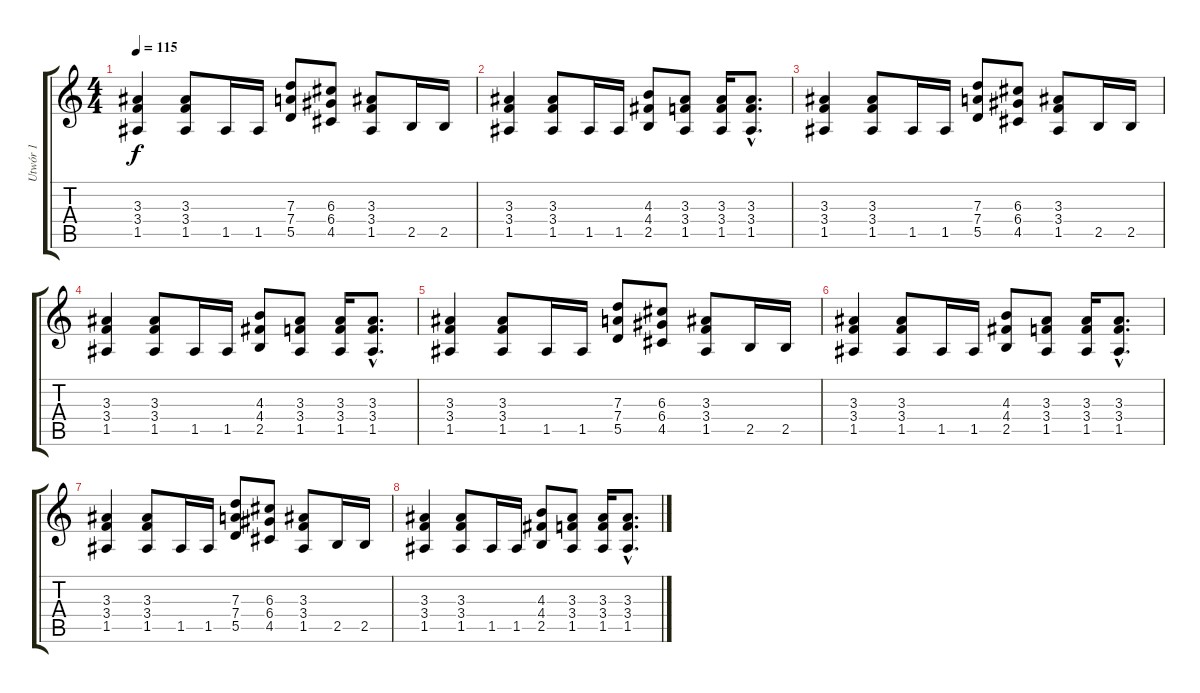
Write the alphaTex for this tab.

\track ("Utwór 1" "Utwór 1") {instrument distortionguitar}
\staff {score tabs}
\tuning (E4 B3 G3 D3 A2 D2) {hide}
\ts (4 4)
\tempo 115
\clef g2
\ks c
(3.3 3.4 1.5).4{dy f} (3.3 3.4 1.5).8 1.5.16 1.5.16 (7.3 7.4 5.5).8 (6.3 6.4 4.5).8 (3.3 3.4 1.5).8 2.5.16 2.5.16 |
(3.3 3.4 1.5).4 (3.3 3.4 1.5).8 1.5.16 1.5.16 (4.3 4.4 2.5).8 (3.3 3.4 1.5).8 (3.3 3.4 1.5).16 (3.3{hac} 3.4{hac} 1.5{hac}).8{d} |
(3.3 3.4 1.5).4 (3.3 3.4 1.5).8 1.5.16 1.5.16 (7.3 7.4 5.5).8 (6.3 6.4 4.5).8 (3.3 3.4 1.5).8 2.5.16 2.5.16 |
(3.3 3.4 1.5).4 (3.3 3.4 1.5).8 1.5.16 1.5.16 (4.3 4.4 2.5).8 (3.3 3.4 1.5).8 (3.3 3.4 1.5).16 (3.3{hac} 3.4{hac} 1.5{hac}).8{d} |
(3.3 3.4 1.5).4 (3.3 3.4 1.5).8 1.5.16 1.5.16 (7.3 7.4 5.5).8 (6.3 6.4 4.5).8 (3.3 3.4 1.5).8 2.5.16 2.5.16 |
(3.3 3.4 1.5).4 (3.3 3.4 1.5).8 1.5.16 1.5.16 (4.3 4.4 2.5).8 (3.3 3.4 1.5).8 (3.3 3.4 1.5).16 (3.3{hac} 3.4{hac} 1.5{hac}).8{d} |
(3.3 3.4 1.5).4 (3.3 3.4 1.5).8 1.5.16 1.5.16 (7.3 7.4 5.5).8 (6.3 6.4 4.5).8 (3.3 3.4 1.5).8 2.5.16 2.5.16 |
(3.3 3.4 1.5).4 (3.3 3.4 1.5).8 1.5.16 1.5.16 (4.3 4.4 2.5).8 (3.3 3.4 1.5).8 (3.3 3.4 1.5).16 (3.3{hac} 3.4{hac} 1.5{hac}).8{d}
